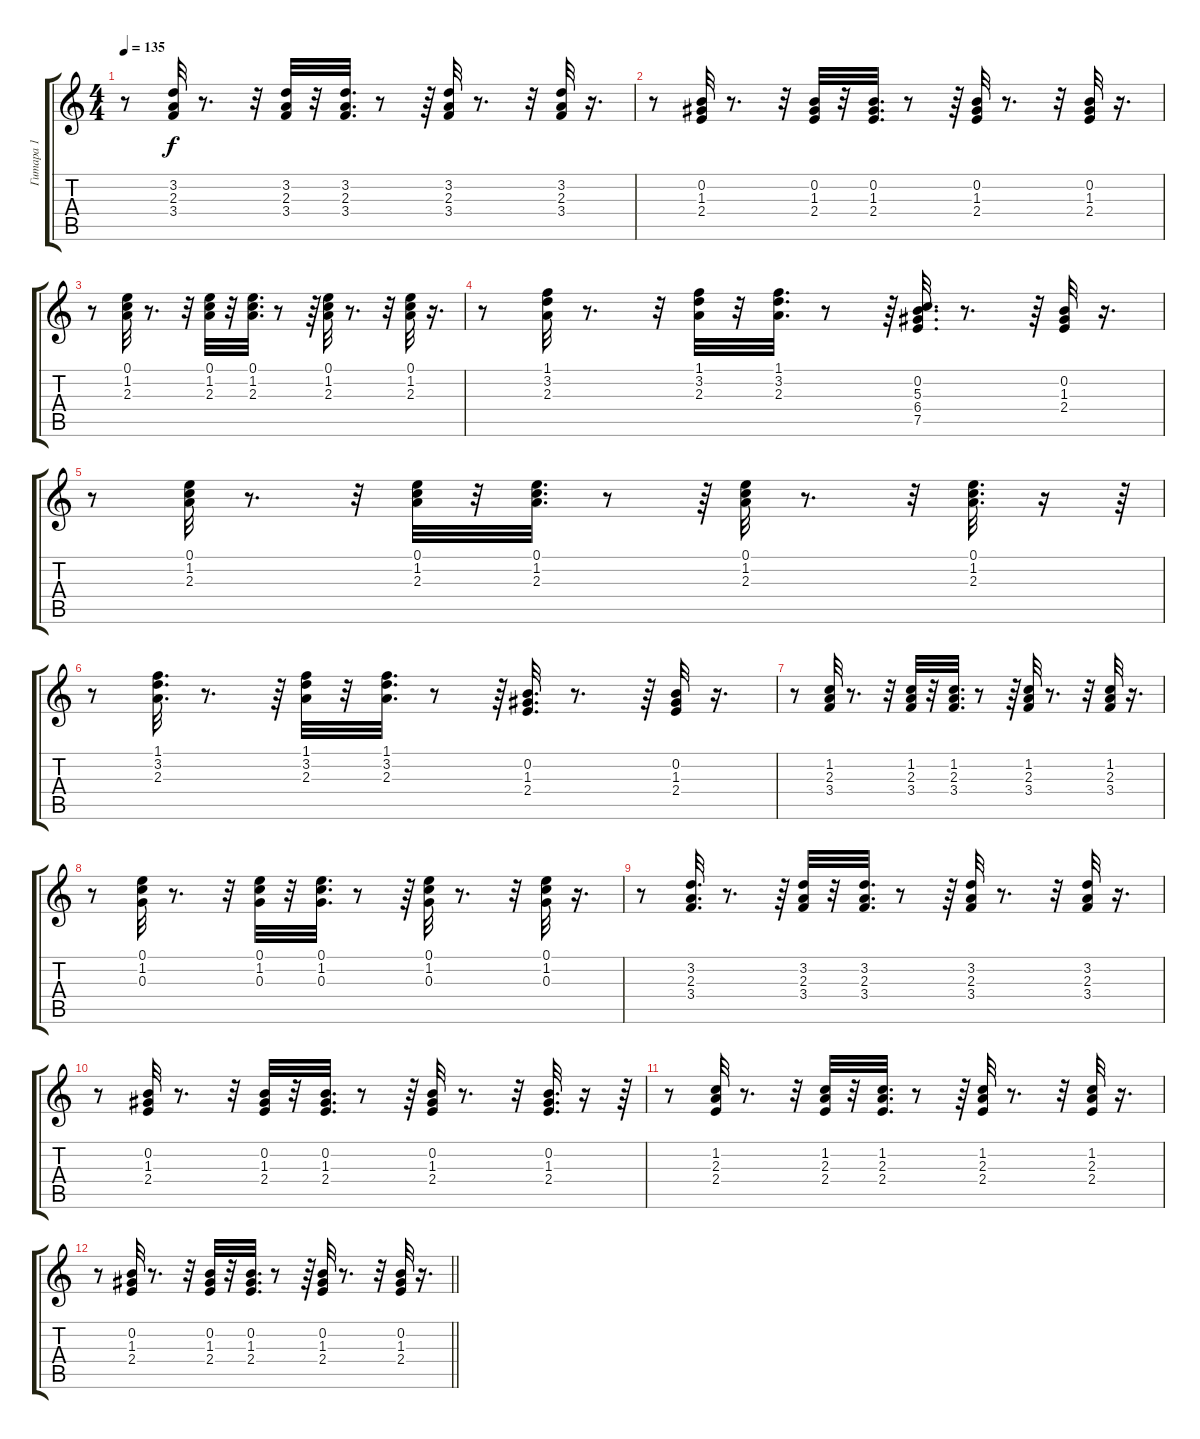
\track ("Гитара 1" "Гитара 1") {instrument electricguitarjazz}
\staff {score tabs}
\tuning (E4 B3 G3 D3 A2 E2) {hide}
\ts (4 4)
\tempo 135
\clef g2
\ks c
r.8{dy f} (3.2 2.3 3.4).32 r.8{d} r.32 (3.2 2.3 3.4).32 r.32 (3.2 2.3 3.4).32{d} r.8 r.64 (3.2 2.3 3.4).32 r.8{d} r.32 (3.2 2.3 3.4).32 r.16{d} |
r.8 (0.2 1.3 2.4).32 r.8{d} r.32 (0.2 1.3 2.4).32 r.32 (0.2 1.3 2.4).32{d} r.8 r.64 (0.2 1.3 2.4).32 r.8{d} r.32 (0.2 1.3 2.4).32 r.16{d} |
r.8 (0.1 1.2 2.3).32 r.8{d} r.32 (0.1 1.2 2.3).32 r.32 (0.1 1.2 2.3).32{d} r.8 r.64 (0.1 1.2 2.3).32 r.8{d} r.32 (0.1 1.2 2.3).32 r.16{d} |
r.8 (1.1 3.2 2.3).32 r.8{d} r.32 (1.1 3.2 2.3).32 r.32 (1.1 3.2 2.3).32{d} r.8 r.64 (0.2 5.3 6.4 7.5).32{d} r.8{d} r.64 (0.2 1.3 2.4).32 r.16{d} |
r.8 (0.1 1.2 2.3).32 r.8{d} r.32 (0.1 1.2 2.3).32 r.32 (0.1 1.2 2.3).32{d} r.8 r.64 (0.1 1.2 2.3).32 r.8{d} r.32 (0.1 1.2 2.3).32{d} r.16 r.64 |
r.8 (1.1 3.2 2.3).32{d} r.8{d} r.64 (1.1 3.2 2.3).32 r.32 (1.1 3.2 2.3).32{d} r.8 r.64 (0.2 1.3 2.4).32{d} r.8{d} r.64 (0.2 1.3 2.4).32 r.16{d} |
r.8 (1.2 2.3 3.4).32{instrument tuba} r.8{d} r.32 (1.2 2.3 3.4).32 r.32 (1.2 2.3 3.4).32{d} r.8 r.64 (1.2 2.3 3.4).32 r.8{d} r.32 (1.2 2.3 3.4).32 r.16{d} |
r.8 (0.1 1.2 0.3).32 r.8{d} r.32 (0.1 1.2 0.3).32 r.32 (0.1 1.2 0.3).32{d} r.8 r.64 (0.1 1.2 0.3).32 r.8{d} r.32 (0.1 1.2 0.3).32 r.16{d} |
r.8 (3.2 2.3 3.4).32{d} r.8{d} r.64 (3.2 2.3 3.4).32 r.32 (3.2 2.3 3.4).32{d} r.8 r.64 (3.2 2.3 3.4).32 r.8{d} r.32 (3.2 2.3 3.4).32 r.16{d} |
r.8 (0.2 1.3 2.4).32 r.8{d} r.32 (0.2 1.3 2.4).32 r.32 (0.2 1.3 2.4).32{d} r.8 r.64 (0.2 1.3 2.4).32 r.8{d} r.32 (0.2 1.3 2.4).32{d} r.16 r.64 |
r.8 (1.2 2.3 2.4).32{instrument tuba} r.8{d} r.32 (1.2 2.3 2.4).32 r.32 (1.2 2.3 2.4).32{d} r.8 r.64 (1.2 2.3 2.4).32 r.8{d} r.32 (1.2 2.3 2.4).32 r.16{d} |
\barLineRight lightlight
r.8 (0.2 1.3 2.4).32 r.8{d} r.32 (0.2 1.3 2.4).32 r.32 (0.2 1.3 2.4).32{d} r.8 r.64 (0.2 1.3 2.4).32 r.8{d} r.32 (0.2 1.3 2.4).32 r.16{d}
